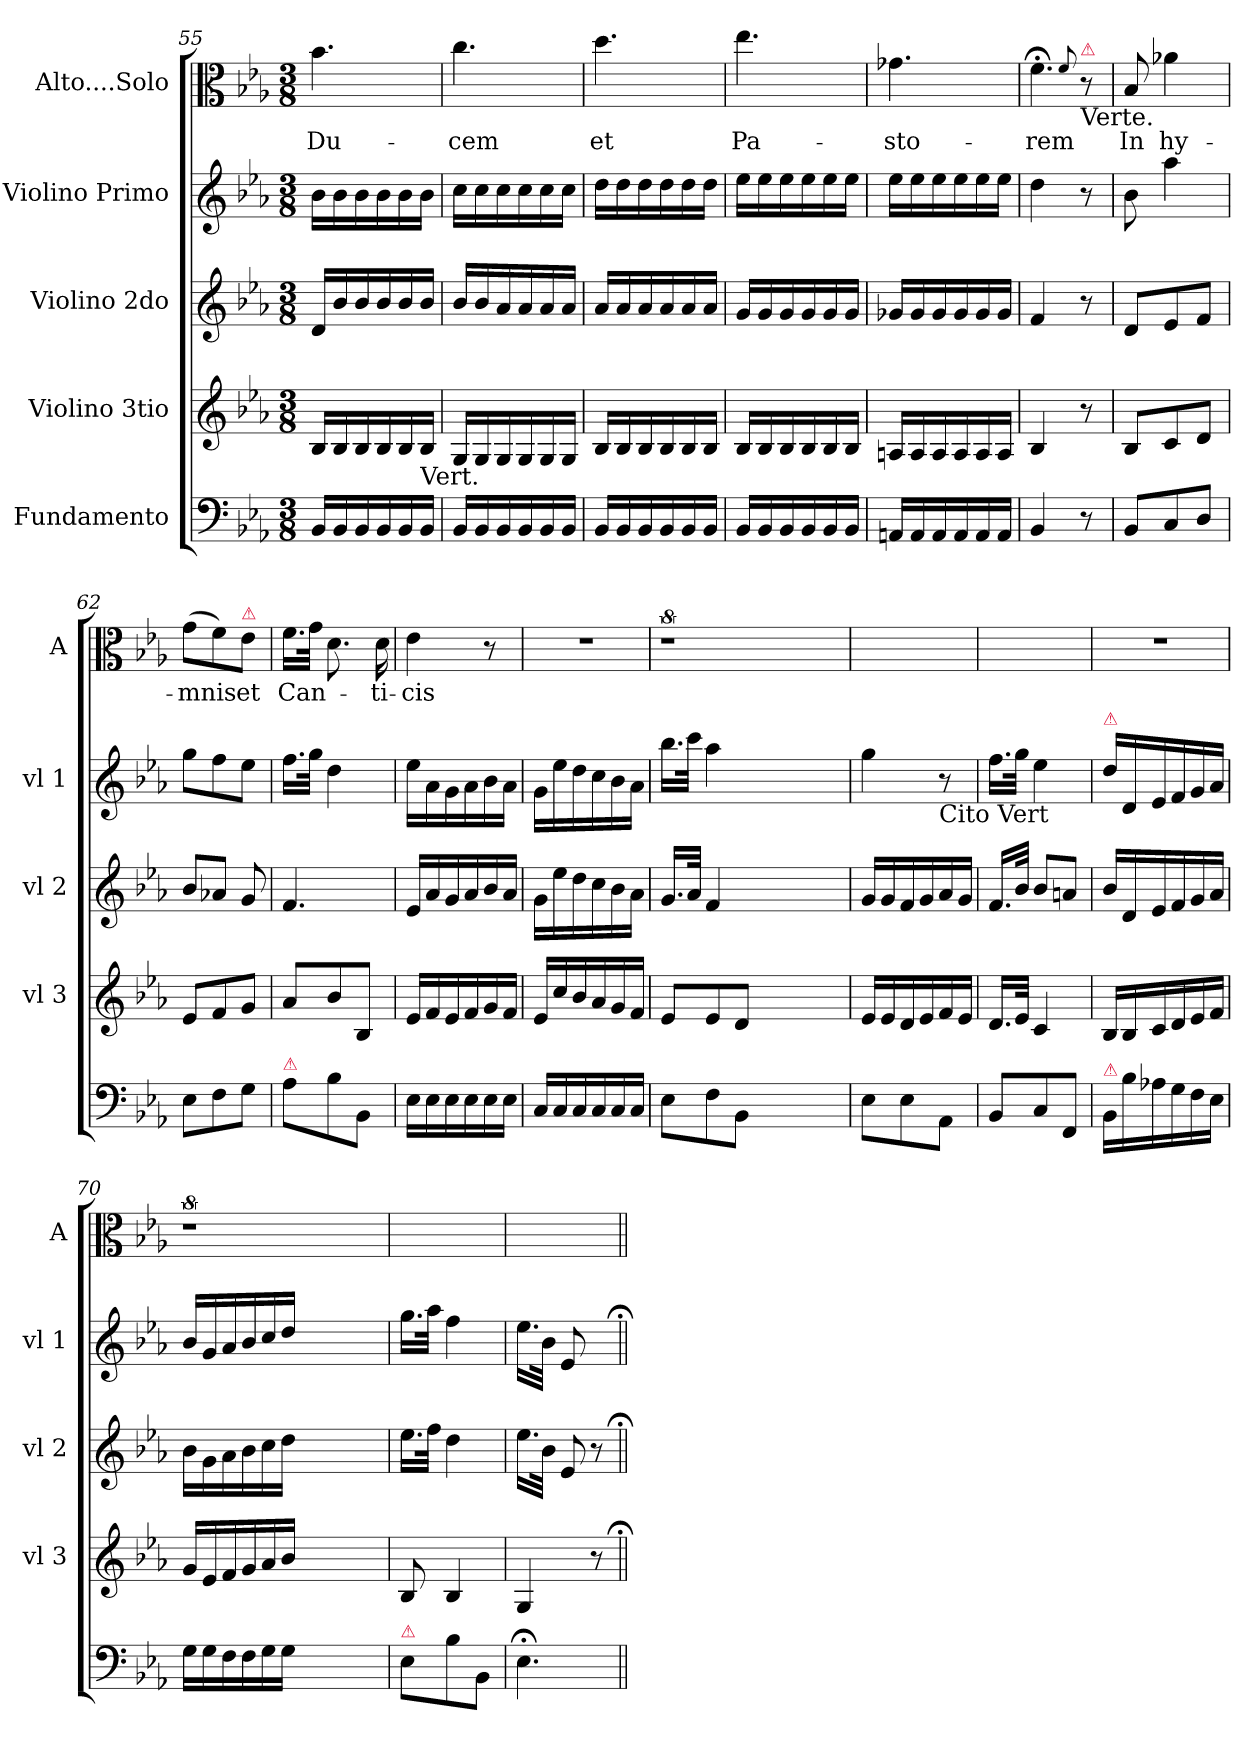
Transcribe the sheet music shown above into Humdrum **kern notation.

**kern	**kern	**kern	**kern	**kern	**text
*part5	*part4	*part3	*part2	*part1	*part1
*staff5	*staff4	*staff3	*staff2	*staff1	*staff1
*I"Fundamento	*I"Violino 3tio	*I"Violino 2do	*I"Violino Primo	*I"Alto....Solo	*
*	*I'vl 3	*I'vl 2	*I'vl 1	*I'A	*
*clefF4	*clefG2	*clefG2	*clefG2	*clefC3	*
*k[b-e-a-]	*k[b-e-a-]	*k[b-e-a-]	*k[b-e-a-]	*k[b-e-a-]	*
*M3/8	*M3/8	*M3/8	*M3/8	*M3/8	*
=55	=55	=55	=55	=55	=55
16BB-/LL	16B-/LL	16d/LL	16b-\LL	4.b-\	Du-
16BB-/	16B-/	16b-/	16b-\	.	.
16BB-/	16B-/	16b-/	16b-\	.	.
16BB-/	16B-/	16b-/	16b-\	.	.
16BB-/	16B-/	16b-/	16b-\	.	.
!	!LO:TX:b:t=Vert.	!	!	!	!
16BB-/JJ	16B-/JJ	16b-/JJ	16b-\JJ	.	.
=56	=56	=56	=56	=56	=56
16BB-/LL	16G/LL	16b-/LL	16cc\LL	4.cc\	-cem
16BB-/	16G/	16b-/	16cc\	.	.
16BB-/	16G/	16a-/	16cc\	.	.
16BB-/	16G/	16a-/	16cc\	.	.
16BB-/	16G/	16a-/	16cc\	.	.
16BB-/JJ	16G/JJ	16a-/JJ	16cc\JJ	.	.
=57	=57	=57	=57	=57	=57
16BB-/LL	16B-/LL	16a-/LL	16dd\LL	4.dd\	et
16BB-/	16B-/	16a-/	16dd\	.	.
16BB-/	16B-/	16a-/	16dd\	.	.
16BB-/	16B-/	16a-/	16dd\	.	.
16BB-/	16B-/	16a-/	16dd\	.	.
16BB-/JJ	16B-/JJ	16a-/JJ	16dd\JJ	.	.
=58	=58	=58	=58	=58	=58
16BB-/LL	16B-/LL	16g/LL	16ee-\LL	4.ee-\	Pa-
16BB-/	16B-/	16g/	16ee-\	.	.
16BB-/	16B-/	16g/	16ee-\	.	.
16BB-/	16B-/	16g/	16ee-\	.	.
16BB-/	16B-/	16g/	16ee-\	.	.
16BB-/JJ	16B-/JJ	16g/JJ	16ee-\JJ	.	.
=59	=59	=59	=59	=59	=59
16AAn/LL	16An/LL	16g-X/LL	16ee-\LL	4.g-X\	-sto-
16AA/	16A/	16g-/	16ee-\	.	.
16AA/	16A/	16g-/	16ee-\	.	.
16AA/	16A/	16g-/	16ee-\	.	.
16AA/	16A/	16g-/	16ee-\	.	.
16AA/JJ	16A/JJ	16g-/JJ	16ee-\JJ	.	.
=60	=60	=60	=60	=60	=60
!	!	!	!	!LO:N:vis=4.	!
4BB-/	4B-/	4f/	4dd\	4f;<;\	-rem
.	.	.	.	8qqf	.
!	!	!	!	!LO:TX:a:color=crimson:t=⚠	!
!	!	!	!	!LO:TX:b:t=Verte.	!
8r	8r	8r	8r	8r	.
=61	=61	=61	=61	=61	=61
8BB-/L	8B-/L	8d/L	8b-\	8B-/	In
8C/	8c/	8e-/	4aa-\	4a-X\	hy-
8D/J	8d/J	8f/J	.	.	.
=62	=62	=62	=62	=62	=62
8E-\L	8e-/L	8b-/L	8gg\L	(8g\L	-mnis
8F\	8f/	8a-X/J	8ff\	8f\)	.
!	!	!	!	!LO:TX:a:color=crimson:t=⚠	!
8G\J	8g/J	8g/	8ee-\J	8e-\J	et
=63	=63	=63	=63	=63	=63
!LO:TX:a:color=crimson:t=⚠	!	!	!	!	!
8A-\L	8a-/L	4.f/	16.ff\LL	16.f\LL	Can-
.	.	.	32gg\JJk	32g\JJk	.
8B-\	8b-/	.	4dd\	8.d\	.
8BB-/J	8B-/J	.	.	.	.
.	.	.	.	16d\	-ti-
=64	=64	=64	=64	=64	=64
16E-\LL	16e-/LL	16e-/LL	16ee-\LL	4e-\	-cis
16E-\	16f/	16a-/	16a-\	.	.
16E-\	16e-/	16g/	16g\	.	.
16E-\	16f/	16a-/	16a-\	.	.
16E-\	16g/	16b-/	16b-\	8r	.
16E-\JJ	16f/JJ	16a-/JJ	16a-\JJ	.	.
=65	=65	=65	=65	=65	=65
16C/LL	16e-/LL	16g\LL	16g\LL	4.r	.
16C/	16cc/	16ee-\	16ee-\	.	.
16C/	16b-/	16dd\	16dd\	.	.
16C/	16a-/	16cc\	16cc\	.	.
16C/	16g/	16b-\	16b-\	.	.
16C/JJ	16f/JJ	16a-\JJ	16a-\JJ	.	.
=66	=66	=66	=66	=66	=66
8E-\L	8e-/L	16.g/LL	16.bb-\LL	8%9r	.
.	.	32a-/JJk	32ccc\JJk	.	.
8F\	8e-/	4f/	4aa-\	.	.
8BB-\J	8d/J	.	.	.	.
2.ryy	2.ryy	2.ryy	2.ryy	.	.
=67	=67	=67	=67	=67	=67
8E-\L	16e-/LL	16g/LL	4gg\	4.ryy	.
.	16e-/	16g/	.	.	.
8E-\	16d/	16f/	.	.	.
.	16e-/	16g/	.	.	.
!	!	!	!LO:TX:b:t=Cito Vert	!	!
8AA-\J	16f/	16a-/	8r	.	.
.	16e-/JJ	16g/JJ	.	.	.
=68	=68	=68	=68	=68	=68
8BB-/L	16.d/LL	16.f/LL	16.ff\LL	4.ryy	.
.	32e-/JJk	32b-/JJk	32gg\JJk	.	.
8C/	4c/	8b-/L	4ee-\	.	.
8FF/J	.	8an/J	.	.	.
=69	=69	=69	=69	=69	=69
!	!	!	!LO:TX:a:color=crimson:t=⚠	!	!
!LO:TX:a:color=crimson:t=⚠	!	!	!	!	!
16BB-/LL	16B-/LL	16b-/LL	16dd\LL	4.r	.
16B-\	16B-/	16d/	16d/	.	.
16A-X\	16c/	16e-/	16e-/	.	.
16G\	16d/	16f/	16f/	.	.
16F\	16e-/	16g/	16g/	.	.
16E-\JJ	16f/JJ	16a-/JJ	16a-/JJ	.	.
=70	=70	=70	=70	=70	=70
16G\LL	16g/LL	16b-\LL	16b-/LL	8%9r	.
16G\	16e-/	16g\	16g/	.	.
16F\	16f/	16a-\	16a-/	.	.
16F\	16g/	16b-\	16b-/	.	.
16G\	16a-/	16cc\	16cc/	.	.
16G\JJ	16b-/JJ	16dd\JJ	16dd/JJ	.	.
2.ryy	2.ryy	2.ryy	2.ryy	.	.
=71	=71	=71	=71	=71	=71
!LO:TX:a:color=crimson:t=⚠	!	!	!	!	!
8E-\L	8B-/	16.ee-\LL	16.gg\LL	4.ryy	.
.	.	32ff\JJk	32aa-\JJk	.	.
8B-\	4B-/	4dd\	4ff\	.	.
8BB-\J	.	.	.	.	.
=72	=72	=72	=72	=72	=72
4.E-;<;\	4G/	16.ee-\LL	16.ee-\LL	4.ryy	.
.	.	32b-\JJk	32b-\JJk	.	.
.	.	8e-/	8e-/	.	.
.	8r	8r	8ryy	.	.
=||	=||;	=||;	=||;	=||	=||
*-	*-	*-	*-	*-	*-
